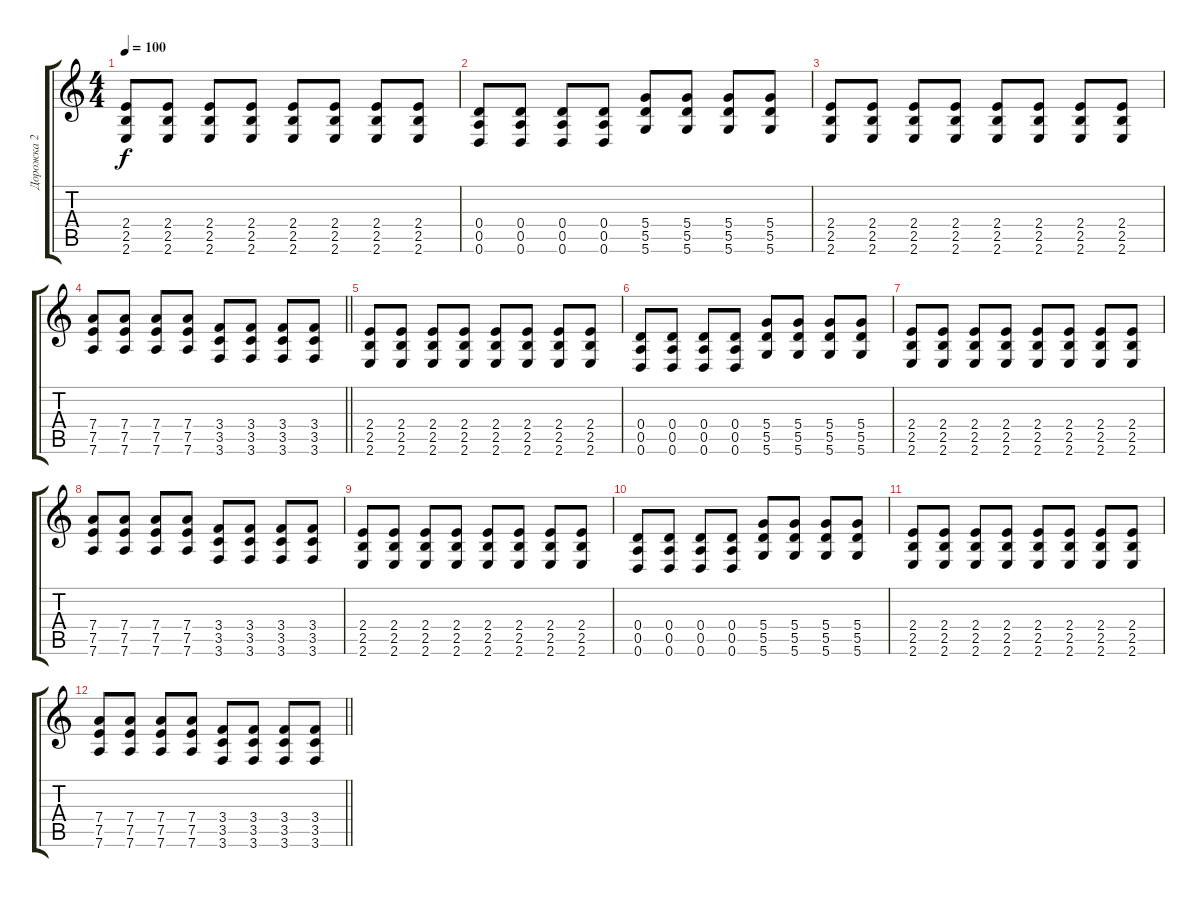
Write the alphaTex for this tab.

\track ("Дорожка 2" "Дорожка 2") {instrument distortionguitar}
\staff {score tabs}
\tuning (E4 B3 G3 D3 A2 D2) {hide}
\ts (4 4)
\tempo 100
\clef g2
\ks c
(2.4 2.5 2.6).8{dy f} (2.4 2.5 2.6).8 (2.4 2.5 2.6).8 (2.4 2.5 2.6).8 (2.4 2.5 2.6).8 (2.4 2.5 2.6).8 (2.4 2.5 2.6).8 (2.4 2.5 2.6).8 |
(0.4 0.5 0.6).8 (0.4 0.5 0.6).8 (0.4 0.5 0.6).8 (0.4 0.5 0.6).8 (5.4 5.5 5.6).8 (5.4 5.5 5.6).8 (5.4 5.5 5.6).8 (5.4 5.5 5.6).8 |
(2.4 2.5 2.6).8 (2.4 2.5 2.6).8 (2.4 2.5 2.6).8 (2.4 2.5 2.6).8 (2.4 2.5 2.6).8 (2.4 2.5 2.6).8 (2.4 2.5 2.6).8 (2.4 2.5 2.6).8 |
\barLineRight lightlight
(7.4 7.5 7.6).8 (7.4 7.5 7.6).8 (7.4 7.5 7.6).8 (7.4 7.5 7.6).8 (3.4 3.5 3.6).8 (3.4 3.5 3.6).8 (3.4 3.5 3.6).8 (3.4 3.5 3.6).8 |
(2.4 2.5 2.6).8{instrument distortionguitar} (2.4 2.5 2.6).8 (2.4 2.5 2.6).8 (2.4 2.5 2.6).8 (2.4 2.5 2.6).8 (2.4 2.5 2.6).8 (2.4 2.5 2.6).8 (2.4 2.5 2.6).8 |
(0.4 0.5 0.6).8 (0.4 0.5 0.6).8 (0.4 0.5 0.6).8 (0.4 0.5 0.6).8 (5.4 5.5 5.6).8 (5.4 5.5 5.6).8 (5.4 5.5 5.6).8 (5.4 5.5 5.6).8 |
(2.4 2.5 2.6).8 (2.4 2.5 2.6).8 (2.4 2.5 2.6).8 (2.4 2.5 2.6).8 (2.4 2.5 2.6).8 (2.4 2.5 2.6).8 (2.4 2.5 2.6).8 (2.4 2.5 2.6).8 |
(7.4 7.5 7.6).8 (7.4 7.5 7.6).8 (7.4 7.5 7.6).8 (7.4 7.5 7.6).8 (3.4 3.5 3.6).8 (3.4 3.5 3.6).8 (3.4 3.5 3.6).8 (3.4 3.5 3.6).8 |
(2.4 2.5 2.6).8 (2.4 2.5 2.6).8 (2.4 2.5 2.6).8 (2.4 2.5 2.6).8 (2.4 2.5 2.6).8 (2.4 2.5 2.6).8 (2.4 2.5 2.6).8 (2.4 2.5 2.6).8 |
(0.4 0.5 0.6).8 (0.4 0.5 0.6).8 (0.4 0.5 0.6).8 (0.4 0.5 0.6).8 (5.4 5.5 5.6).8 (5.4 5.5 5.6).8 (5.4 5.5 5.6).8 (5.4 5.5 5.6).8 |
(2.4 2.5 2.6).8 (2.4 2.5 2.6).8 (2.4 2.5 2.6).8 (2.4 2.5 2.6).8 (2.4 2.5 2.6).8 (2.4 2.5 2.6).8 (2.4 2.5 2.6).8 (2.4 2.5 2.6).8 |
\barLineRight lightlight
(7.4 7.5 7.6).8 (7.4 7.5 7.6).8 (7.4 7.5 7.6).8 (7.4 7.5 7.6).8 (3.4 3.5 3.6).8 (3.4 3.5 3.6).8 (3.4 3.5 3.6).8 (3.4 3.5 3.6).8
